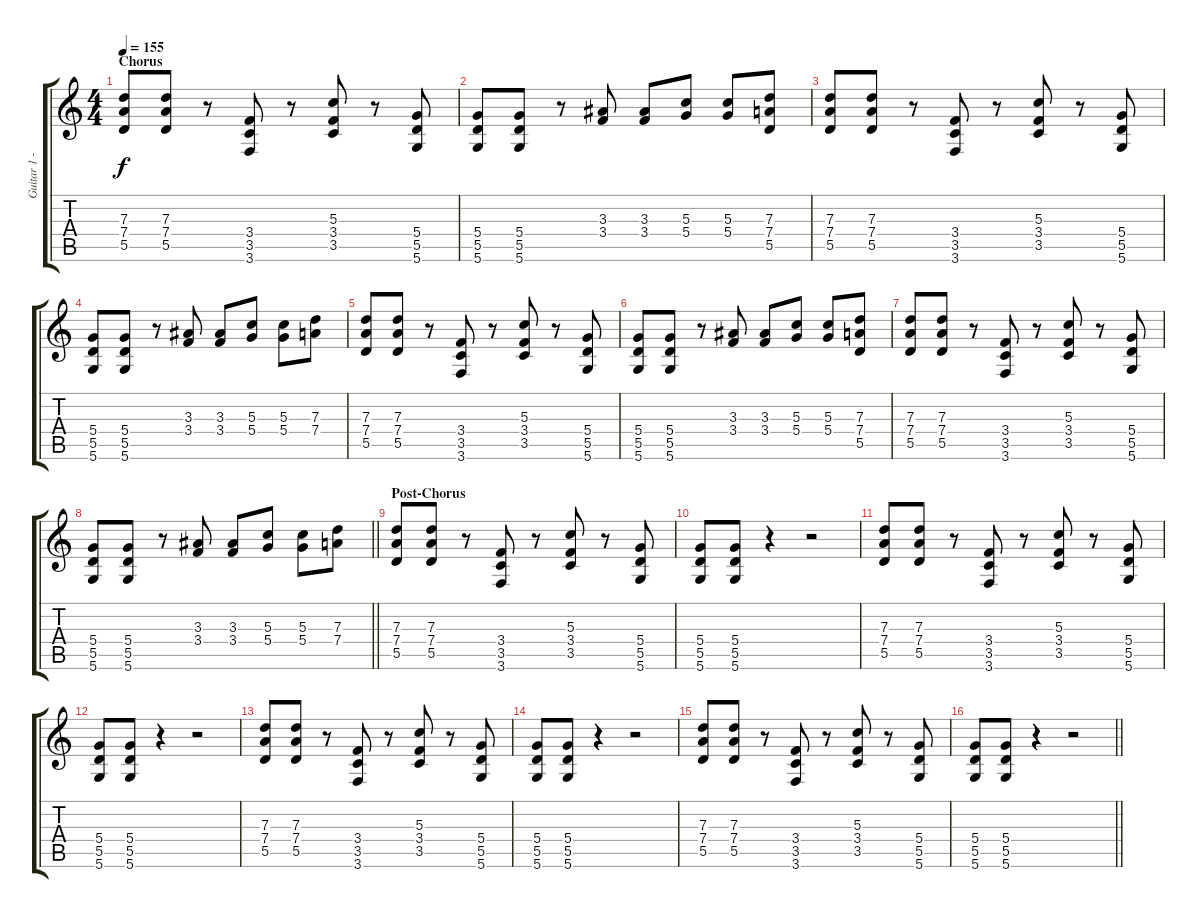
\track ("Guitar 1 - Chad Kroeger" "Guitar 1 -") {instrument distortionguitar}
\staff {score tabs}
\tuning (E4 B3 G3 D3 A2 D2) {hide}
\ts (4 4)
\section ("" "Chorus")
\tempo 155
\clef g2
\ks c
(7.3 7.4 5.5).8{dy f} (7.3 7.4 5.5).8 r.8 (3.4 3.5 3.6).8 r.8 (5.3 3.4 3.5).8 r.8 (5.4 5.5 5.6).8 |
(5.4 5.5 5.6).8 (5.4 5.5 5.6).8 r.8 (3.3 3.4).8 (3.3 3.4).8 (5.3 5.4).8 (5.3 5.4).8 (7.3 7.4 5.5).8 |
(7.3 7.4 5.5).8 (7.3 7.4 5.5).8 r.8 (3.4 3.5 3.6).8 r.8 (5.3 3.4 3.5).8 r.8 (5.4 5.5 5.6).8 |
(5.4 5.5 5.6).8 (5.4 5.5 5.6).8 r.8 (3.3 3.4).8 (3.3 3.4).8 (5.3 5.4).8 (5.3 5.4).8 (7.3 7.4).8 |
(7.3 7.4 5.5).8 (7.3 7.4 5.5).8 r.8 (3.4 3.5 3.6).8 r.8 (5.3 3.4 3.5).8 r.8 (5.4 5.5 5.6).8 |
(5.4 5.5 5.6).8 (5.4 5.5 5.6).8 r.8 (3.3 3.4).8 (3.3 3.4).8 (5.3 5.4).8 (5.3 5.4).8 (7.3 7.4 5.5).8 |
(7.3 7.4 5.5).8 (7.3 7.4 5.5).8 r.8 (3.4 3.5 3.6).8 r.8 (5.3 3.4 3.5).8 r.8 (5.4 5.5 5.6).8 |
\barLineRight lightlight
(5.4 5.5 5.6).8 (5.4 5.5 5.6).8 r.8 (3.3 3.4).8 (3.3 3.4).8 (5.3 5.4).8 (5.3 5.4).8 (7.3 7.4).8 |
\section ("" "Post-Chorus")
(7.3 7.4 5.5).8 (7.3 7.4 5.5).8 r.8 (3.4 3.5 3.6).8 r.8 (5.3 3.4 3.5).8 r.8 (5.4 5.5 5.6).8 |
(5.4 5.5 5.6).8 (5.4 5.5 5.6).8 r.4 r.2 |
(7.3 7.4 5.5).8 (7.3 7.4 5.5).8 r.8 (3.4 3.5 3.6).8 r.8 (5.3 3.4 3.5).8 r.8 (5.4 5.5 5.6).8 |
(5.4 5.5 5.6).8 (5.4 5.5 5.6).8 r.4 r.2 |
(7.3 7.4 5.5).8 (7.3 7.4 5.5).8 r.8 (3.4 3.5 3.6).8 r.8 (5.3 3.4 3.5).8 r.8 (5.4 5.5 5.6).8 |
(5.4 5.5 5.6).8 (5.4 5.5 5.6).8 r.4 r.2 |
(7.3 7.4 5.5).8 (7.3 7.4 5.5).8 r.8 (3.4 3.5 3.6).8 r.8 (5.3 3.4 3.5).8 r.8 (5.4 5.5 5.6).8 |
\barLineRight lightlight
(5.4 5.5 5.6).8 (5.4 5.5 5.6).8 r.4 r.2
